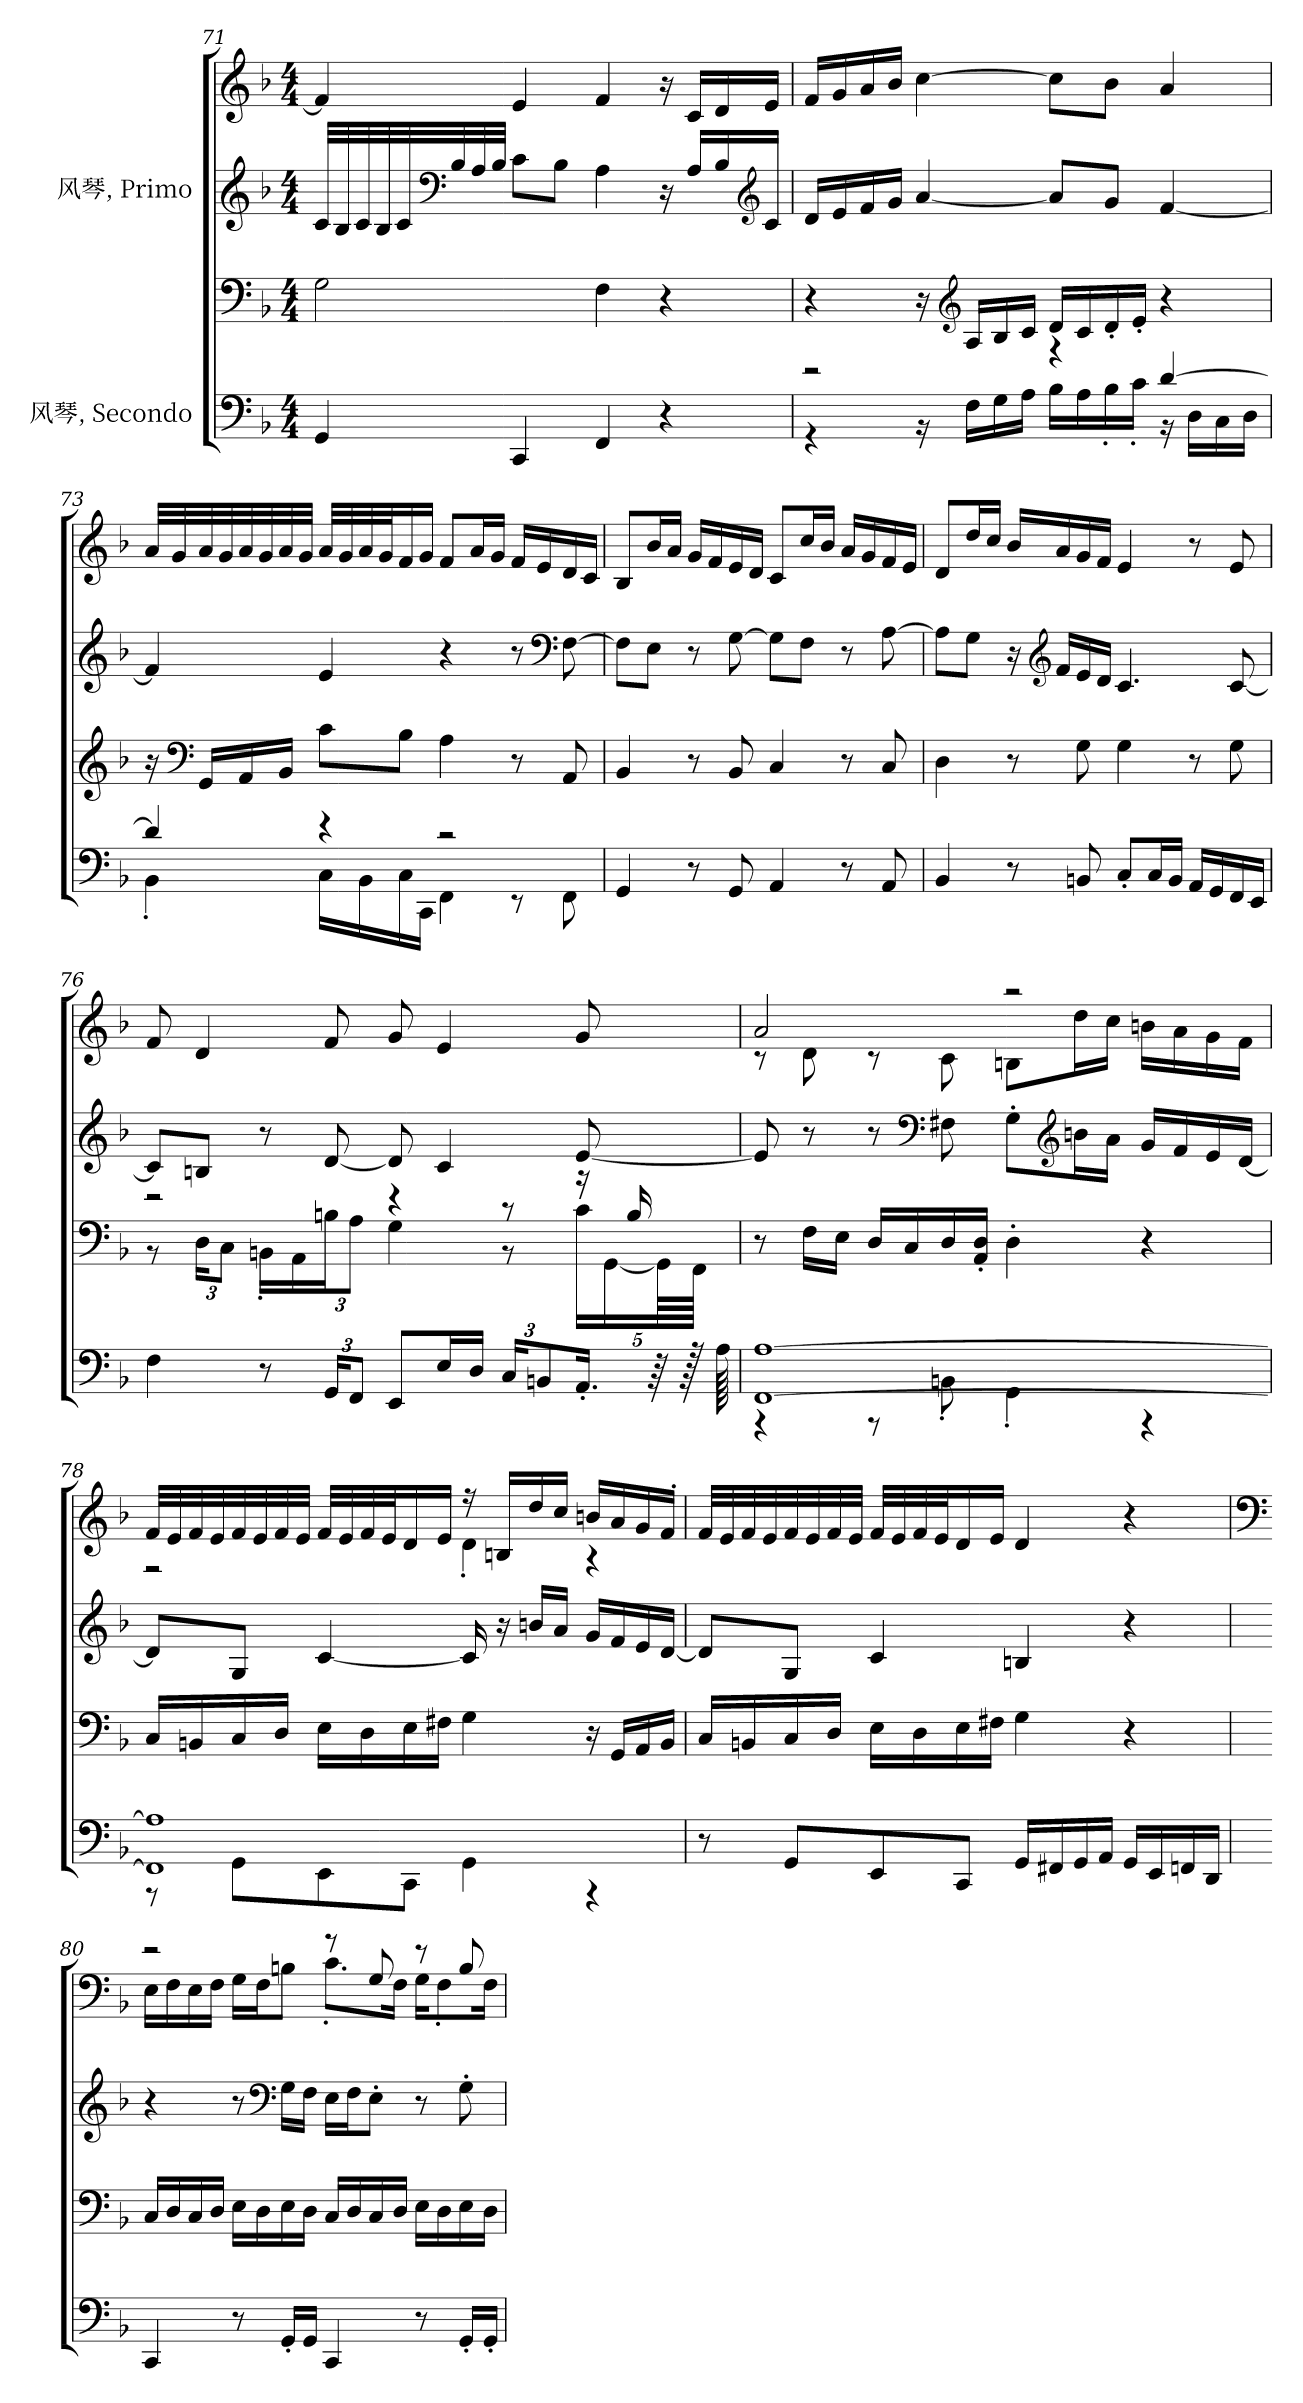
**kern	**kern	**kern	**kern
*part2	*part2	*part1	*part1
*staff4	*staff3	*staff2	*staff1
*I"风琴, Secondo	*	*I"风琴, Primo	*
!!LO:PB:g=z
*clefF4	*clefF4	*clefG2	*clefG2
*k[b-]	*k[b-]	*k[b-]	*k[b-]
*M4/4	*M4/4	*M4/4	*M4/4
=71	=71	=71	=71
4GG/	2G\	32c/LLL	4f/]
.	.	32B-/	.
.	.	32c/	.
.	.	32B-/	.
.	.	32c/	.
*	*	*clefF4	*
.	.	32B-/	.
.	.	32A/	.
.	.	32B-/JJJ	.
4CC/	.	8c\L	4e/
.	.	8B-\J	.
4FF/	4F\	4A\	4f/
4r	4r	16r	16r
.	.	16A/LL	16c/LL
.	.	16B-/	16d/
*	*	*clefG2	*
.	.	16c/JJ	16e/JJ
=72	=72	=72	=72
*^	*	*	*
2r	4r	4r	16d/LL	16f/LL
.	.	.	16e/	16g/
.	.	.	16f/	16a/
.	.	.	16g/JJ	16b-/JJ
.	16r	16r	[4a/	[4cc\
*	*	*clefG2	*	*
.	16F\LL	16A/LL	.	.
.	16G\	16B-/	.	.
.	16A\JJ	16c/JJ	.	.
4r	16B-\LL	16d/LL	8a/L]	8cc\L]
.	16A\	16c/	.	.
.	16B-'\	16d'/	8g/J	8b-\J
.	16c'\JJ	16e'/JJ	.	.
[4d/	16r	4r	[4f/	4a/
.	16D\LL	.	.	.
.	16C\	.	.	.
.	16D\JJ	.	.	.
!!LO:LB:g=z
=73	=73	=73	=73	=73
4d/]	4BB-'\	16r	4f/]	32a/LLL
.	.	.	.	32g/
*	*	*clefF4	*	*
.	.	16GG/LL	.	32a/
.	.	.	.	32g/
.	.	16AA/	.	32a/
.	.	.	.	32g/
.	.	16BB-/JJ	.	32a/
.	.	.	.	32g/JJJ
4r	16C\LL	8c\L	4e/	32a/LLL
.	.	.	.	32g/
.	16BB-\	.	.	32a/
.	.	.	.	32g/J
.	16C\	8B-\J	.	16f/
.	16CC\JJ	.	.	16g/JJ
2r	4FF\	4A\	4r	8f/L
.	.	.	.	16a/L
.	.	.	.	16g/JJ
.	8r	8r	8r	16f/LL
.	.	.	.	16e/
*	*	*	*clefF4	*
.	8FF\	8AA/	[8F\	16d/
.	.	.	.	16c/JJ
*v	*v	*	*	*
=74	=74	=74	=74
4GG/	4BB-/	8F\L]	8B-/L
.	.	8E\J	16b-/L
.	.	.	16a/JJ
8r	8r	8r	16g/LL
.	.	.	16f/
8GG/	8BB-/	[8G\	16e/
.	.	.	16d/JJ
4AA/	4C/	8G\L]	8c/L
.	.	8F\J	16cc/L
.	.	.	16b-/JJ
8r	8r	8r	16a/LL
.	.	.	16g/
8AA/	8C/	[8A\	16f/
.	.	.	16e/JJ
!!LO:LB:g=z
=75	=75	=75	=75
4BB-/	4D\	8A\L]	8d/L
.	.	8G\J	16dd/L
.	.	.	16cc/JJ
8r	8r	16r	16b-/LL
*	*	*clefG2	*
.	.	16f/LL	16a/
8BBn/	8G\	16e/	16g/
.	.	16d/JJ	16f/JJ
8C'/L	4G\	4.c/	4e/
16C/L	.	.	.
16BB/JJ	.	.	.
16AA/LL	8r	.	8r
16GG/	.	.	.
16FF/	8G\	[8c/	8e/
16EE/JJ	.	.	.
=76	=76	=76	=76
*	*^	*	*
4F\	2r	8r	8c/L]	8f/
*	*	*Xbrackettup	*	*
.	.	24D\KL	8Bn/J	4d/
.	.	12C\J	.	.
8r	.	16BBn'\LL	8r	.
.	.	16AA\	.	.
*Xbrackettup	*	*	*	*
24GG/KL	.	24Bn\J	[8d/	8f/
12FF/J	.	12A\J	.	.
8EE/L	4r	4G\	8d/]	8g/
16E/L	.	.	4c/	4e/
16D/JJ	.	.	.	.
24C/KL	8r	8r	.	.
12BBn/	.	.	.	.
16.AA'/Jk	16r	20c\LL	[8e/	8g/
.	.	[20GG\	.	.
.	16B/	.	.	.
64r	.	.	.	.
.	.	80GG\LL]	.	.
128r	.	.	.	.
.	.	80FF\JJJJ	.	.
128A\	.	.	.	.
*	*v	*v	*	*
!!LO:PB:g=z
=77	=77	=77	=77
*^	*	*	*^
[1FF [1A	4r	8r	8e/]	2a/	8r
.	.	16F\LL	8r	.	8d\
.	.	16E\JJ	.	.	.
.	8r	16D/LL	8r	.	8r
.	.	16C/	.	.	.
*	*	*	*clefF4	*	*
.	8BBn'\	16D/	8F#X\	.	8c\
.	.	16AA/' 16D/'JJ	.	.	.
.	4GG'\	4D'\	8G'\L	2r	8Bn\L
*	*	*	*clefG2	*	*
.	.	.	16bn\L	.	16dd\L
.	.	.	16a\JJ	.	16cc\JJ
.	4r	4r	16g/LL	.	16bn\LL
.	.	.	16f/	.	16a\
.	.	.	16e/	.	16g\
.	.	.	[16d/JJ	.	16f\JJ
=78	=78	=78	=78	=78	=78
1FF] 1A]	8r	16C/LL	8d/L]	32f/LLL	2r
.	.	.	.	32e/	.
.	.	16BBn/	.	32f/	.
.	.	.	.	32e/	.
.	8GG\L	16C/	8G/J	32f/	.
.	.	.	.	32e/	.
.	.	16D/JJ	.	32f/	.
.	.	.	.	32e/JJJ	.
.	8EE\	16E\LL	[4c/	32f/LLL	.
.	.	.	.	32e/	.
.	.	16D\	.	32f/	.
.	.	.	.	32e/J	.
.	8CC\J	16E\	.	16d/	.
.	.	16F#X\JJ	.	16e/JJ	.
.	4GG\	4G\	16c/]	16r	4d'\
.	.	.	16r	16Bn/LL	.
.	.	.	16bn/LL	16dd/	.
.	.	.	16a/JJ	16cc/JJ	.
.	4r	16r	16g/LL	16bn/LL	4r
.	.	16GG/LL	16f/	16a/	.
.	.	16AA/	16e/	16g/	.
.	.	16BB/JJ	[16d/JJ	16f'/JJ	.
*v	*v	*	*	*v	*v
!!LO:LB:g=z
=79	=79	=79	=79
8r	16C/LL	8d/L]	32f/LLL
.	.	.	32e/
.	16BBn/	.	32f/
.	.	.	32e/
8GG/L	16C/	8G/J	32f/
.	.	.	32e/
.	16D/JJ	.	32f/
.	.	.	32e/JJJ
8EE/	16E\LL	4c/	32f/LLL
.	.	.	32e/
.	16D\	.	32f/
.	.	.	32e/J
8CC/J	16E\	.	16d/
.	16F#X\JJ	.	16e/JJ
16GG/LL	4G\	4Bn/	4d/
16FF#X/	.	.	.
16GG/	.	.	.
16AA/JJ	.	.	.
16GG/LL	4r	4r	4r
16EE/	.	.	.
16FFn/	.	.	.
16DD/JJ	.	.	.
=80	=80	=80	=80
*	*	*	*clefF4
*	*	*	*^
4CC/	16C/LL	4r	2r	16E\LL
.	16D/	.	.	16F\
.	16C/	.	.	16E\
.	16D/JJ	.	.	16F\JJ
8r	16E\LL	8r	.	16G\LL
.	16D\	.	.	16F\J
*	*	*clefF4	*	*
16GG'/LL	16E\	16G\LL	.	8Bn\J
16GG/JJ	16D\JJ	16F\JJ	.	.
4CC/	16C/LL	16E\LL	8r	8.c'\L
.	16D/	16F\J	.	.
.	16C/	8E'\J	8G/	.
.	16D/JJ	.	.	16F\Jk
8r	16E\LL	8r	8r	16G\KL
.	16D\	.	.	8F'\
16GG'/LL	16E\	8G'\	8B/	.
16GG'/JJ	16D\JJ	.	.	16F\Jk
*	*	*	*v	*v
=	=	=	=
*-	*-	*-	*-
